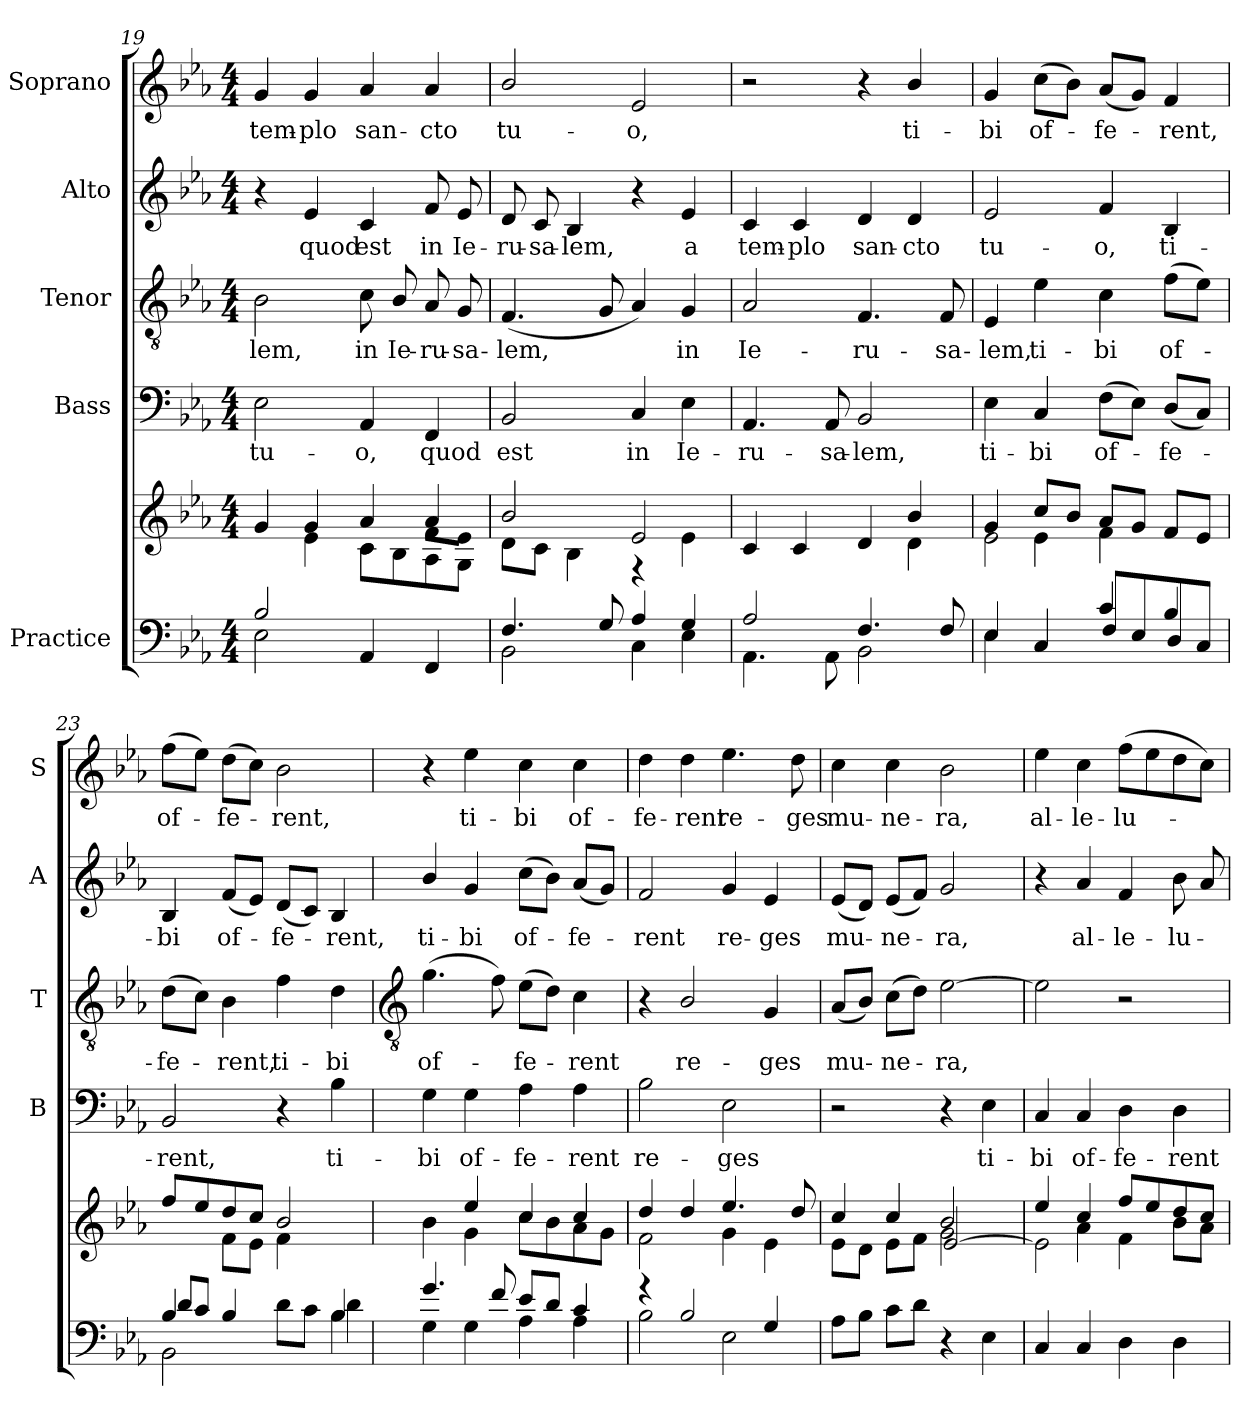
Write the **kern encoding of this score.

**kern	**kern	**kern	**text	**kern	**text	**kern	**text	**kern	**text
*part5	*part5	*part4	*part4	*part3	*part3	*part2	*part2	*part1	*part1
*staff6	*staff5	*staff4	*staff4	*staff3	*staff3	*staff2	*staff2	*staff1	*staff1
*I"Practice	*	*I"Bass	*	*I"Tenor	*	*I"Alto	*	*I"Soprano	*
*	*	*I'B	*	*I'T	*	*I'A	*	*I'S	*
!!LO:LB:g=z
*clefF4	*clefG2	*clefF4	*	*clefGv2	*	*clefG2	*	*clefG2	*
*k[b-e-a-]	*k[b-e-a-]	*k[b-e-a-]	*	*k[b-e-a-]	*	*k[b-e-a-]	*	*k[b-e-a-]	*
*E-:	*E-:	*E-:	*	*E-:	*	*E-:	*	*E-:	*
*M4/4	*M4/4	*M4/4	*	*M4/4	*	*M4/4	*	*M4/4	*
=19	=19	=19	=19	=19	=19	=19	=19	=19	=19
*^	*^	*	*	*	*	*	*	*	*
*	*	*	*^	*	*	*	*	*	*	*	*
!	!	!	!	!	!	!LO:LY:b	!	!LO:LY:b	!	!	!	!LO:LY:b
2B-	2E-	4g	4ryy	2ryy	2E-	tu-	2B-	-lem,	4r	.	4g	tem-
!	!	!	!	!	!	!	!	!	!	!LO:LY:b	!	!LO:LY:b
.	.	4g	4e-	.	.	.	.	.	4e-	quod	4g	-plo
!	!	!	!	!	!	!LO:LY:b	!	!LO:LY:b	!	!LO:LY:b	!	!LO:LY:b
2ryy	4AA-	4a-	4c	8c\L	4AA-	-o,	8c	in	4c	est	4a-	san-
!	!	!	!	!	!	!	!	!LO:LY:b	!	!	!	!
.	.	.	.	8B-\	.	.	8B-/	Ie-	.	.	.	.
!	!	!	!	!	!	!LO:LY:b	!	!LO:LY:b	!	!LO:LY:b	!	!LO:LY:b
.	4FF	4a-	8f\L	8A-\	4FF	quod	8A-	-ru-	8f	in	4a-	-cto
!	!	!	!	!	!	!	!	!LO:LY:b	!	!LO:LY:b	!	!
.	.	.	8e-\J	8G\J	.	.	8G	-sa-	8e-	Ie-	.	.
=20	=20	=20	=20	=20	=20	=20	=20	=20	=20	=20	=20	=20
!	!	!	!	!	!	!LO:LY:b	!	!LO:LY:b	!	!LO:LY:b	!	!LO:LY:b
*	*	*	*v	*v	*	*	*	*	*	*	*	*
4.F/	2BB-\	2b-/	8d\L	2BB-	est	(<4.F	-lem,	8d	-ru-	2b-/	tu-
!	!	!	!	!	!	!	!	!	!LO:LY:b	!	!
.	.	.	8c\J	.	.	.	.	8c	-sa-	.	.
!	!	!	!	!	!	!	!	!	!LO:LY:b	!	!
.	.	.	4B-\	.	.	.	.	4B-	-lem,	.	.
8G/	.	.	.	.	.	8G	.	.	.	.	.
!	!	!	!	!	!LO:LY:b	!	!	!	!	!	!LO:LY:b
4A-	4C\	2e-	4r	4C	in	4A-)	.	4r	.	2e-	-o,
!	!	!	!	!	!LO:LY:b	!	!LO:LY:b	!	!LO:LY:b	!	!
4G	4E-	.	4e-\	4E-	Ie-	4G	in	4e-	a	.	.
=21	=21	=21	=21	=21	=21	=21	=21	=21	=21	=21	=21
!	!	!	!	!	!LO:LY:b	!	!LO:LY:b	!	!LO:LY:b	!	!
2A-/	4.AA-\	2ryy	4c	4.AA-	-ru-	2A-	Ie-	4c	tem-	2r	.
!	!	!	!	!	!	!	!	!	!LO:LY:b	!	!
.	.	.	4c	.	.	.	.	4c	-plo	.	.
!	!	!	!	!	!LO:LY:b	!	!	!	!	!	!
.	8AA-\	.	.	8AA-	-sa-	.	.	.	.	.	.
!	!	!	!	!	!LO:LY:b	!	!LO:LY:b	!	!LO:LY:b	!	!
4.F/	2BB-\	4ryy	4d	2BB-	-lem,	4.F	-ru-	4d	san-	4r	.
!	!	!	!	!	!	!	!	!	!LO:LY:b	!	!LO:LY:b
.	.	4b-/	4d	.	.	.	.	4d	-cto	4b-/	ti-
!	!	!	!	!	!	!	!LO:LY:b	!	!	!	!
8F/	.	.	.	.	.	8F	-sa-	.	.	.	.
=22	=22	=22	=22	=22	=22	=22	=22	=22	=22	=22	=22
*	*^	*	*^	*	*	*	*	*	*	*	*
!	!	!	!	!	!	!	!LO:LY:b	!	!LO:LY:b	!	!LO:LY:b	!	!LO:LY:b
2.ryy	4E-	4E-	4g	2e-\	4ryy	4E-	ti-	4E-	-lem,	2e-	tu-	4g	-bi
!	!	!	!	!	!	!	!LO:LY:b	!	!LO:LY:b	!	!	!	!LO:LY:b
.	4ryy	4C	8cc/L	.	4e-\	4C	-bi	4e-	ti-	.	.	(>8ccL	of-
.	.	.	8b-/J	.	.	.	.	.	.	.	.	8b-J)	.
!	!	!	!	!	!	!	!LO:LY:b	!	!LO:LY:b	!	!LO:LY:b	!	!LO:LY:b
.	4c/	8FL	8a-L	4f\	4ryy	(>8FL	of-	4c	-bi	4f	-o,	(<8a-L	fe-
.	.	8E-	8gJ	.	.	8E-J)	.	.	.	.	.	8gJ)	.
!	!	!	!	!	!	!	!LO:LY:b	!	!LO:LY:b	!	!LO:LY:b	!	!LO:LY:b
4B-	4ryy	8D	4f	4ryy	8f/L	(<8DL	fe-	(>8fL	of-	4B-	ti-	4f	rent,
.	.	8CJ	.	.	8e-\J	8CJ)	.	8e-J)	.	.	.	.	.
=23	=23	=23	=23	=23	=23	=23	=23	=23	=23	=23	=23	=23	=23
!	!	!	!	!	!	!	!LO:LY:b	!	!LO:LY:b	!	!LO:LY:b	!	!LO:LY:b
4B-/	8d\L	2BB-\	8ff/L	4ryy	2ryy	2BB-	rent,	(>8dL	fe-	4B-	-bi	(>8ffL	of-
.	8c/J	.	8ee-/	.	.	.	.	8cJ)	.	.	.	8ee-J)	.
!	!	!	!	!	!	!	!	!	!LO:LY:b	!	!LO:LY:b	!	!LO:LY:b
4ryy	4B-/	.	8dd/	8fL	.	.	.	4B-	rent,	(<8fL	of-	(>8ddL	fe-
.	.	.	8cc/J	8e-J	.	.	.	.	.	8e-J)	.	8ccJ)	.
!	!	!	!	!	!	!	!	!	!LO:LY:b	!	!LO:LY:b	!	!LO:LY:b
8d\L	4ryy	4ryy	2b-/	2ryy	4f\	4r	.	4f	ti-	(<8dL	fe-	2b-	rent,
8c\J	.	.	.	.	.	.	.	.	.	8cJ)	.	.	.
!	!	!	!	!	!	!	!LO:LY:b	!	!LO:LY:b	!	!LO:LY:b	!	!
4B-\	4d	4B-	.	.	4ryy	4B-	ti-	4d	-bi	4B-	rent,	.	.
*v	*v	*v	*	*	*	*	*	*	*	*	*	*	*
*	*v	*v	*v	*	*	*	*	*	*	*	*
!!LO:LB:g=z
=24	=24	=24	=24	=24	=24	=24	=24	=24	=24
*	*	*	*	*clefGv2	*	*	*	*	*
*^	*^	*	*	*	*	*	*	*	*
*	*^	*	*^	*	*	*	*	*	*	*	*
!	!	!	!	!	!	!	!LO:LY:b	!	!LO:LY:b	!	!LO:LY:b	!	!
*	*v	*v	*	*	*	*	*	*	*	*	*	*	*
*	*	*	*v	*v	*	*	*	*	*	*	*	*
4.g/	4G	4ryy	4b-\	4G	-bi	(>4.g	of-	4b-/	ti-	4r	.
!	!	!	!	!	!LO:LY:b	!	!	!	!LO:LY:b	!	!LO:LY:b
.	4G	4ee-	4g\	4G	of-	.	.	4g	-bi	4ee-	ti-
8f/	.	.	.	.	.	8f)	.	.	.	.	.
!	!	!	!	!	!LO:LY:b	!	!LO:LY:b	!	!LO:LY:b	!	!LO:LY:b
8e-/L	4A-	4cc/	8cc\L	4A-	-fe-	(>8e-L	fe-	(>8ccL	of-	4cc	-bi
8d/J	.	.	8b-\	.	.	8dJ)	.	8b-J)	.	.	.
!	!	!	!	!	!LO:LY:b	!	!LO:LY:b	!	!LO:LY:b	!	!LO:LY:b
4c	4A-	4cc/	8a-\	4A-	-rent	4c	rent	(<8a-L	fe-	4cc	of-
.	.	.	8g\J	.	.	.	.	8gJ)	.	.	.
=25	=25	=25	=25	=25	=25	=25	=25	=25	=25	=25	=25
!	!	!	!	!	!LO:LY:b	!	!	!	!LO:LY:b	!	!LO:LY:b
4r	2B-	4dd/	2f\	2B-	re-	4r	.	2f	rent	4dd	-fe-
!	!	!	!	!	!	!	!LO:LY:b	!	!	!	!LO:LY:b
2B-/	.	4dd/	.	.	.	2B-/	re-	.	.	4dd	-rent
!	!	!	!	!	!LO:LY:b	!	!	!	!LO:LY:b	!	!LO:LY:b
.	2E-	4.ee-/	4g\	2E-	-ges	.	.	4g	re-	4.ee-	re-
!	!	!	!	!	!	!	!LO:LY:b	!	!LO:LY:b	!	!
4G/	.	.	4e-\	.	.	4G	-ges	4e-	-ges	.	.
!	!	!	!	!	!	!	!	!	!	!	!LO:LY:b
.	.	8dd/	.	.	.	.	.	.	.	8dd	-ges
=26	=26	=26	=26	=26	=26	=26	=26	=26	=26	=26	=26
*	*	*	*^	*	*	*	*	*	*	*	*
!	!	!	!	!	!	!	!	!LO:LY:b	!	!LO:LY:b	!	!LO:LY:b
8A-L	2ryy	4cc/	8e-\L	2ryy	2r	.	(<8A-L	mu-	(<8e-L	mu-	4cc	mu-
8B-J	.	.	8d\J	.	.	.	8B-J)	.	8dJ)	.	.	.
!	!	!	!	!	!	!	!	!LO:LY:b	!	!LO:LY:b	!	!LO:LY:b
8cL	.	4cc/	8e-\L	.	.	.	(>8cL	ne-	(<8e-L	ne-	4cc	-ne-
8dJ	.	.	8f\J	.	.	.	8dJ)	.	8fJ)	.	.	.
!	!	!	!	!	!	!	!	!LO:LY:b	!	!LO:LY:b	!	!LO:LY:b
2ryy	4r	2b-/	2g	[2e-	4r	.	[2e-	ra,	2g	ra,	2b-	-ra,
!	!	!	!	!	!	!LO:LY:b	!	!	!	!	!	!
.	4E-	.	.	.	4E-	ti-	.	.	.	.	.	.
=27	=27	=27	=27	=27	=27	=27	=27	=27	=27	=27	=27	=27
!	!	!	!	!	!	!LO:LY:b	!	!	!	!	!	!LO:LY:b
2ryy	4C	4ee-	4ryy	2e-\]	4C	-bi	2e-]	.	4r	.	4ee-	al-
!	!	!	!	!	!	!LO:LY:b	!	!	!	!LO:LY:b	!	!LO:LY:b
.	4C	4cc	4a-\	.	4C	of-	.	.	4a-	al-	4cc	-le-
!	!	!	!	!	!	!LO:LY:b	!	!	!	!LO:LY:b	!	!LO:LY:b
2ryy	4D	8ff/L	4f\	2ryy	4D	-fe-	2r	.	4f	-le-	(>8ffL	-lu-
.	.	8ee-/	.	.	.	.	.	.	.	.	8ee-	.
!	!	!	!	!	!	!LO:LY:b	!	!	!	!LO:LY:b	!	!
.	4D	8dd/	8b-L	.	4D	-rent	.	.	8b-L	-lu-	8dd	.
.	.	8cc/J	8a-J	.	.	.	.	.	8a-	.	8ccJ)	.
*v	*v	*	*	*	*	*	*	*	*	*	*	*
*	*v	*v	*v	*	*	*	*	*	*	*	*
=	=	=	=	=	=	=	=	=	=
*-	*-	*-	*-	*-	*-	*-	*-	*-	*-
